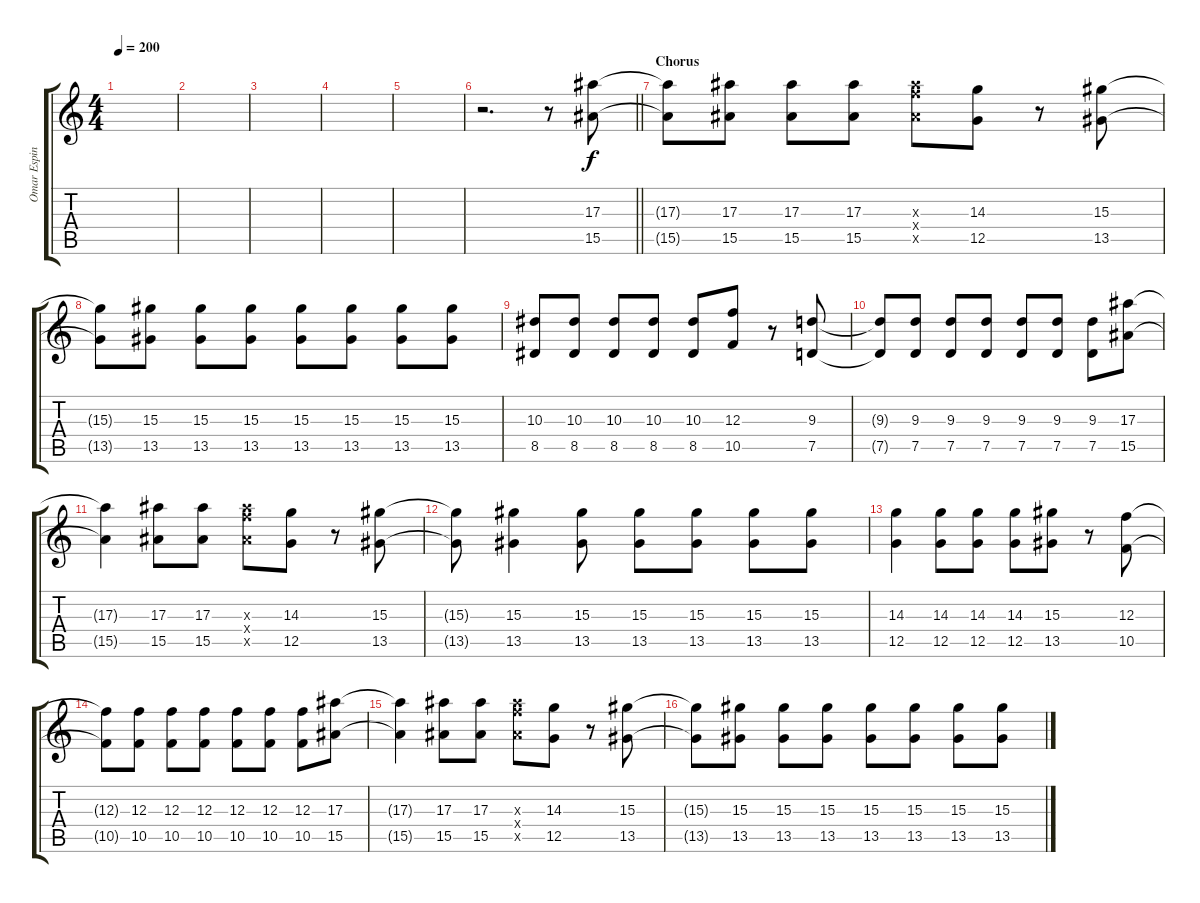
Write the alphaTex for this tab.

\track ("Omar Espina - Guitar" "Omar Espin") {instrument distortionguitar}
\staff {score tabs}
\tuning (D4 A3 F3 C3 G2 C2) {hide}
\ts (4 4)
\tempo 200
\clef g2
\ks c
|
|
|
|
|
\barLineRight lightlight
r.2{d} r.8 (17.3 15.5).8 |
\section ("" "Chorus")
(17.3{t} 15.5{t}).8 (17.3 15.5).8 (17.3 15.5).8 (17.3 15.5).8 (17.3{x} 17.4{x} 15.5{x}).8 (14.3 12.5).8 r.8 (15.3 13.5).8 |
(15.3{t} 13.5{t}).8 (15.3 13.5).8 (15.3 13.5).8 (15.3 13.5).8 (15.3 13.5).8 (15.3 13.5).8 (15.3 13.5).8 (15.3 13.5).8 |
(10.3 8.5).8 (10.3 8.5).8 (10.3 8.5).8 (10.3 8.5).8 (10.3 8.5).8 (12.3 10.5).8 r.8 (9.3 7.5).8 |
(9.3{t} 7.5{t}).8 (9.3 7.5).8 (9.3 7.5).8 (9.3 7.5).8 (9.3 7.5).8 (9.3 7.5).8 (9.3 7.5).8 (17.3 15.5).8 |
(17.3{t} 15.5{t}).4 (17.3 15.5).8 (17.3 15.5).8 (17.3{x} 17.4{x} 15.5{x}).8 (14.3 12.5).8 r.8 (15.3 13.5).8 |
(15.3{t} 13.5{t}).8 (15.3 13.5).4 (15.3 13.5).8 (15.3 13.5).8 (15.3 13.5).8 (15.3 13.5).8 (15.3 13.5).8 |
(14.3 12.5).4 (14.3 12.5).8 (14.3 12.5).8 (14.3 12.5).8 (15.3 13.5).8 r.8 (12.3 10.5).8 |
(12.3{t} 10.5{t}).8 (12.3 10.5).8 (12.3 10.5).8 (12.3 10.5).8 (12.3 10.5).8 (12.3 10.5).8 (12.3 10.5).8 (17.3 15.5).8 |
(17.3{t} 15.5{t}).4 (17.3 15.5).8 (17.3 15.5).8 (17.3{x} 17.4{x} 15.5{x}).8 (14.3 12.5).8 r.8 (15.3 13.5).8 |
(15.3{t} 13.5{t}).8 (15.3 13.5).8 (15.3 13.5).8 (15.3 13.5).8 (15.3 13.5).8 (15.3 13.5).8 (15.3 13.5).8 (15.3 13.5).8
